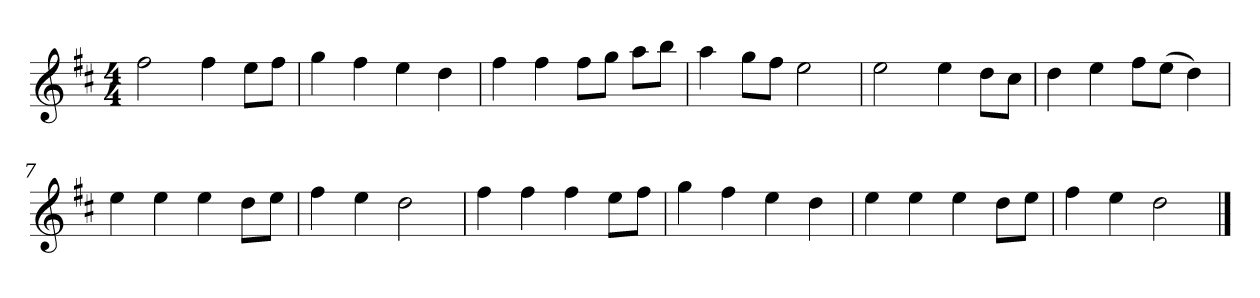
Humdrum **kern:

**kern
*part1
*staff1
*k[f#c#]
*M4/4
*MM120
=1
2ff#
4ff#
8eeL
8ff#J
=2
4gg
4ff#
4ee
4dd
=3
4ff#
4ff#
8ff#L
8ggJ
8aaL
8bbJ
=4
4aa
8ggL
8ff#J
2ee
=5
2ee
4ee
8ddL
8cc#J
=6
4dd
4ee
8ff#L
(8eeJ
4dd)
=7
4ee
4ee
4ee
8ddL
8eeJ
=8
4ff#
4ee
2dd
=9
4ff#
4ff#
4ff#
8eeL
8ff#J
=10
4gg
4ff#
4ee
4dd
=11
4ee
4ee
4ee
8ddL
8eeJ
=12
4ff#
4ee
2dd
==
*-
